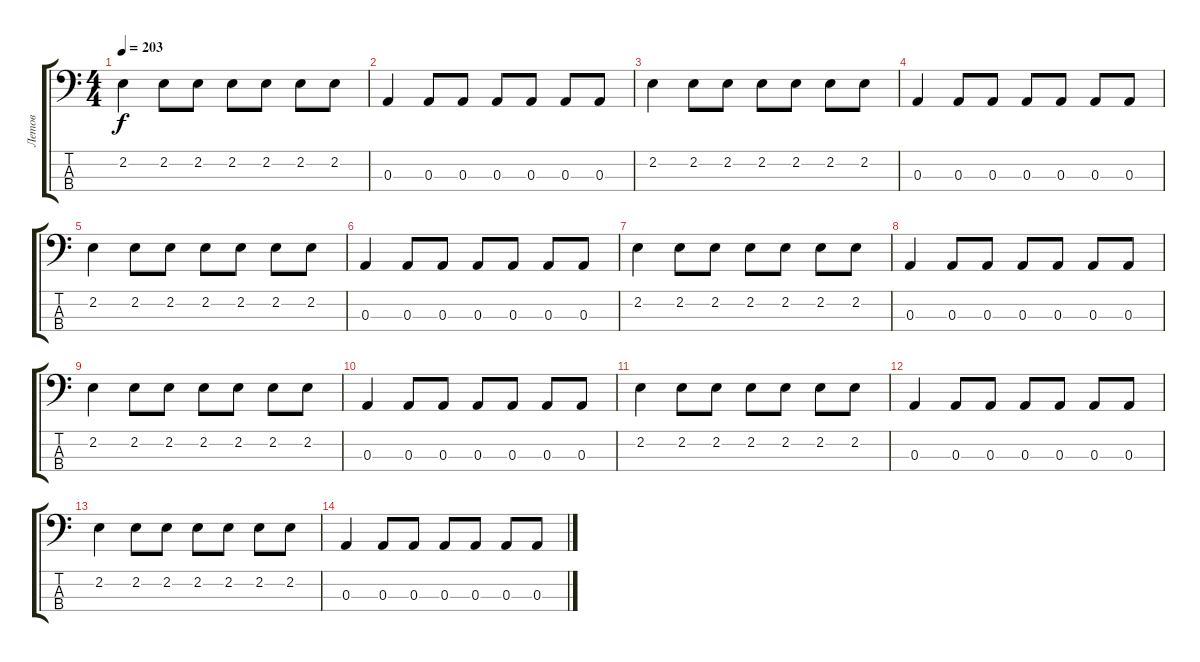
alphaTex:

\track ("Летов" "Летов") {instrument electricbasspick}
\staff {score tabs}
\tuning (G2 D2 A1 E1) {hide}
\ts (4 4)
\tempo 203
\clef f4
\ks c
2.2.4{dy f} 2.2.8 2.2.8 2.2.8 2.2.8 2.2.8 2.2.8 |
0.3.4 0.3.8 0.3.8 0.3.8 0.3.8 0.3.8 0.3.8 |
2.2.4 2.2.8 2.2.8 2.2.8 2.2.8 2.2.8 2.2.8 |
0.3.4 0.3.8 0.3.8 0.3.8 0.3.8 0.3.8 0.3.8 |
2.2.4 2.2.8 2.2.8 2.2.8 2.2.8 2.2.8 2.2.8 |
0.3.4 0.3.8 0.3.8 0.3.8 0.3.8 0.3.8 0.3.8 |
2.2.4 2.2.8 2.2.8 2.2.8 2.2.8 2.2.8 2.2.8 |
0.3.4 0.3.8 0.3.8 0.3.8 0.3.8 0.3.8 0.3.8 |
2.2.4 2.2.8 2.2.8 2.2.8 2.2.8 2.2.8 2.2.8 |
0.3.4 0.3.8 0.3.8 0.3.8 0.3.8 0.3.8 0.3.8 |
2.2.4 2.2.8 2.2.8 2.2.8 2.2.8 2.2.8 2.2.8 |
0.3.4 0.3.8 0.3.8 0.3.8 0.3.8 0.3.8 0.3.8 |
2.2.4 2.2.8 2.2.8 2.2.8 2.2.8 2.2.8 2.2.8 |
0.3.4 0.3.8 0.3.8 0.3.8 0.3.8 0.3.8 0.3.8
